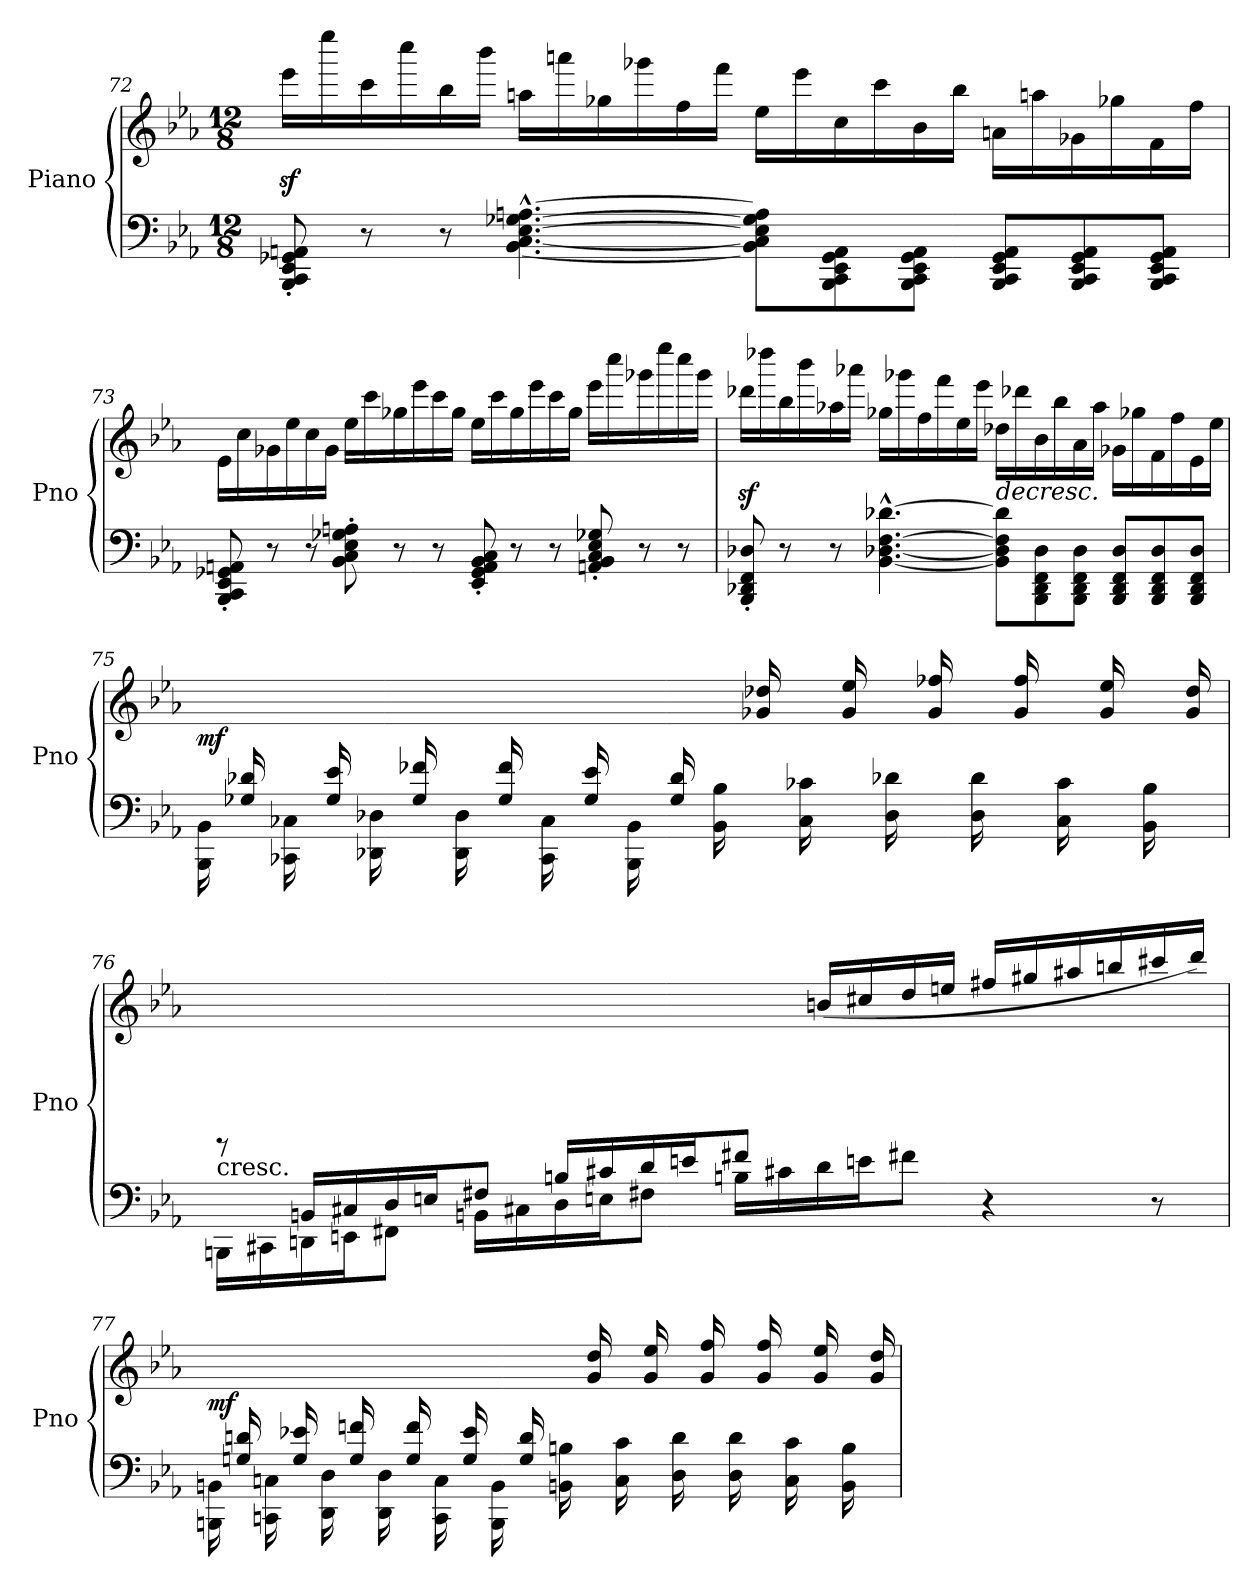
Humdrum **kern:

**kern	**kern	**dynam
*part1	*part1	*part1
*staff2	*staff1	*staff1/2
*I"Piano	*	*
*I'Pno	*	*
*clefF4	*clefG2	*
*k[b-e-a-]	*k[b-e-a-]	*
*E-:	*E-:	*
*M12/8	*M12/8	*
=72	=72	=72
8BBB-/' 8CC/' 8EE-/' 8GG-X/' 8AAn/'	16eee-z<\LL	.
.	16eeee-\	.
8r	16ccc\	.
.	16cccc\	.
8r	16bb-\	.
.	16bbb-\JJ	.
[4.BB-\^^ [4.C\^^ [4.E-\^^ [4.G-X\^^ [4.An\^^	16aan\LL	.
.	16aaan\	.
.	16gg-X\	.
.	16ggg-X\	.
.	16ff\	.
.	16fff\JJ	.
8BB-\] 8C\] 8E-\] 8G-\] 8A\]L	16ee-\LL	.
.	16eee-\	.
8BBB-\ 8CC\ 8EE-\ 8GG-\ 8AA\	16cc\	.
.	16ccc\	.
8BBB-\ 8CC\ 8EE-\ 8GG-\ 8AA\J	16b-\	.
.	16bb-\JJ	.
8BBB-/ 8CC/ 8EE-/ 8GG-/ 8AA/L	16an\LL	.
.	16aan\	.
8BBB-/ 8CC/ 8EE-/ 8GG-/ 8AA/	16g-X\	.
.	16gg-X\	.
8BBB-/ 8CC/ 8EE-/ 8GG-/ 8AA/J	16f\	.
.	16ff\JJ	.
!!LO:LB:g=z
=73	=73	=73
8BBB-/' 8CC/' 8EE-/' 8GG-X/' 8AAn/'	16e-\LL	.
.	16cc\	.
8r	16g-X\	.
.	16ee-\	.
8r	16cc\	.
.	16g-\JJ	.
8BB-\' 8C\' 8E-\' 8G-X\' 8An\'	16ee-\LL	.
.	16ccc\	.
8r	16gg-X\	.
.	16eee-\	.
8r	16ccc\	.
.	16gg-\JJ	.
8EE-/' 8GG-/' 8AA/' 8BB-/' 8C/'	16ee-\LL	.
.	16ccc\	.
8r	16gg-\	.
.	16eee-\	.
8r	16ccc\	.
.	16gg-\JJ	.
8AAn/' 8BB-/' 8C/' 8E-/' 8G-X/'	16eee-\LL	.
.	16cccc\	.
8r	16ggg-X\	.
.	16eeee-\	.
8r	16cccc\	.
.	16ggg-\JJ	.
=74	=74	=74
8BBB-/' 8DD-X/' 8FF/' 8D-X/'	16ddd-Xz<\LL	.
.	16dddd-X\	.
8r	16bb-\	.
.	16bbb-\	.
8r	16aa-X\	.
.	16aaa-X\JJ	.
[4.BB-\^^ [4.D-X\^^ [4.F\^^ [4.d-X\^^	16gg-X\LL	.
.	16ggg-X\	.
.	16ff\	.
.	16fff\	.
.	16ee-\	.
.	16eee-\JJ	.
!	!	!LO:HP:b
8BB-\] 8D-\] 8F\] 8d-\]L	16dd-X\LL	>
.	16ddd-X\	.
8BBB-\ 8DD-\ 8FF\ 8D-\	16b-\	.
.	16bb-\	.
8BBB-\ 8DD-\ 8FF\ 8D-\J	16a-\	.
.	16aa-\JJ	.
8BBB-/ 8DD-/ 8FF/ 8D-/L	16g-X\LL	.
.	16gg-X\	.
8BBB-/ 8DD-/ 8FF/ 8D-/	16f\	.
.	16ff\	.
8BBB-/ 8DD-/ 8FF/ 8D-/J	16e-\	.
.	16ee-\JJ	.
!!LO:LB:g=z
=75	=75	=75
*^	*	*
!	!	!	!LO:DY:b
16ryy	16BBB-\ 16BB-\	16ryy	mf
16G-X/ 16d-X/	16ryy	16ryy	.
16ryy	16CC-X\ 16C-X\	16ryy	.
16G-/ 16e-/	16ryy	16ryy	.
16ryy	16DD-X\ 16D-X\	16ryy	.
16G-/ 16f-X/	16ryy	16ryy	.
16ryy	16DD-\ 16D-\	16ryy	.
16G-/ 16f-/	16ryy	16ryy	.
16ryy	16CC-\ 16C-\	16ryy	.
16G-/ 16e-/	16ryy	16ryy	.
16ryy	16BBB-\ 16BB-\	16ryy	.
16G-/ 16d-/	16ryy	16ryy	.
2.ryy	16BB-\ 16B-\	16ryy	.
.	16ryy	16g-X/ 16dd-X/	.
.	16C-\ 16c-X\	16ryy	.
.	16ryy	16g-/ 16ee-/	.
.	16D-\ 16d-X\	16ryy	.
.	16ryy	16g-/ 16ff-X/	.
.	16D-\ 16d-\	16ryy	.
.	16ryy	16g-/ 16ff-/	.
.	16C-\ 16c-\	16ryy	.
.	16ryy	16g-/ 16ee-/	.
.	16BB-\ 16B-\	16ryy	.
.	16ryy	16g-/ 16dd-/	.
!!LO:LB:g=z
=76	=76	=76	=76
!	!	!LO:TX:b:t=cresc.	!
8ryy	16BBBn\LL	8rDDD	.
.	16CC#X\	.	.
16BBn/LL	16DDn\	2.ryy	.
16C#X/	16EEn\J	.	.
16D/	8FF#X\J	.	.
16En/J	.	.	.
8F#X/J	16BBn\LL	.	.
.	16C#X\	.	.
16Bn/LL	16D\	.	.
16c#X/	16En\J	.	.
16d/	8F#X\J	.	.
16en/J	.	.	.
8f#X/J	16Bn\LL	.	.
.	16c#X\	.	.
2ryy	16d\	(16bn/LL	.
.	16en\J	16cc#X/	.
.	8f#X\J	16dd/	.
.	.	16een/JJ	.
.	4r	16ff#X/LL	.
.	.	16gg#X/	.
.	.	16aa#X/	.
.	.	16bbn/	.
8ryy	8r	16ccc#X/	.
.	.	16ddd/JJ)	]
!!LO:PB:g=z
=77	=77	=77	=77
!	!	!	!LO:DY:b
16ryy	16BBBn\ 16BBn\	16ryy	mf
16Gn/ 16dn/	16ryy	16ryy	.
16ryy	16CCn\ 16Cn\	16ryy	.
16G/ 16e-X/	16ryy	16ryy	.
16ryy	16DD\ 16D\	16ryy	.
16G/ 16fn/	16ryy	16ryy	.
16ryy	16DD\ 16D\	16ryy	.
16G/ 16f/	16ryy	16ryy	.
16ryy	16CC\ 16C\	16ryy	.
16G/ 16e-/	16ryy	16ryy	.
16ryy	16BBB\ 16BB\	16ryy	.
16G/ 16d/	16ryy	16ryy	.
2.ryy	16BBn\ 16Bn\	16ryy	.
.	16ryy	16g/ 16dd/	.
.	16C\ 16c\	16ryy	.
.	16ryy	16g/ 16ee-/	.
.	16D\ 16d\	16ryy	.
.	16ryy	16g/ 16ff/	.
.	16D\ 16d\	16ryy	.
.	16ryy	16g/ 16ff/	.
.	16C\ 16c\	16ryy	.
.	16ryy	16g/ 16ee-/	.
.	16BB\ 16B\	16ryy	.
.	16ryy	16g/ 16dd/	.
*v	*v	*	*
=	=	=
*-	*-	*-
